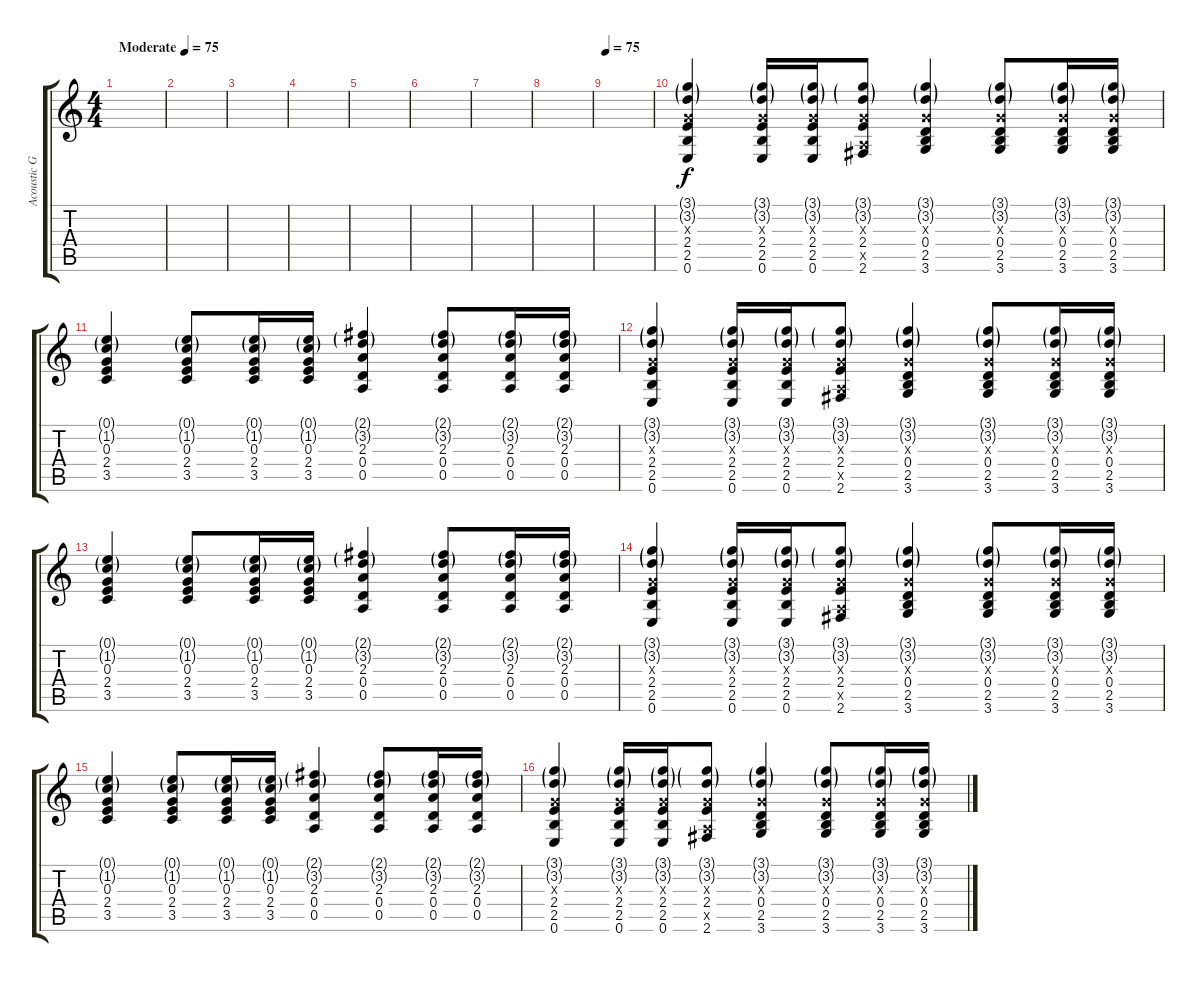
\track ("Acoustic Guitar" "Acoustic G") {instrument acousticguitarsteel}
\staff {score tabs}
\tuning (E4 B3 G3 D3 A2 E2) {hide}
\ts (4 4)
\tempo (75 "Moderate")
\tempo 70
\tempo (75 "Moderate")
\clef g2
\ks c
|
|
|
|
|
|
|
|
\tempo 75
|
(3.1{g} 3.2{g} 0.3{x} 2.4 2.5 0.6).4 (3.1{g} 3.2{g} 0.3{x} 2.4 2.5 0.6).16 (3.1{g} 3.2{g} 0.3{x} 2.4 2.5 0.6).16 (3.1{g} 3.2{g} 0.3{x} 2.4 0.5{x} 2.6).8 (3.1{g} 3.2{g} 0.3{x} 0.4 2.5 3.6).4 (3.1{g} 3.2{g} 0.3{x} 0.4 2.5 3.6).8 (3.1{g} 3.2{g} 0.3{x} 0.4 2.5 3.6).16 (3.1{g} 3.2{g} 0.3{x} 0.4 2.5 3.6).16 |
(0.1{g} 1.2{g} 0.3 2.4 3.5).4 (0.1{g} 1.2{g} 0.3 2.4 3.5).8 (0.1{g} 1.2{g} 0.3 2.4 3.5).16 (0.1{g} 1.2{g} 0.3 2.4 3.5).16 (2.1{g} 3.2{g} 2.3 0.4 0.5).4 (2.1{g} 3.2{g} 2.3 0.4 0.5).8 (2.1{g} 3.2{g} 2.3 0.4 0.5).16 (2.1{g} 3.2{g} 2.3 0.4 0.5).16 |
(3.1{g} 3.2{g} 0.3{x} 2.4 2.5 0.6).4 (3.1{g} 3.2{g} 0.3{x} 2.4 2.5 0.6).16 (3.1{g} 3.2{g} 0.3{x} 2.4 2.5 0.6).16 (3.1{g} 3.2{g} 0.3{x} 2.4 0.5{x} 2.6).8 (3.1{g} 3.2{g} 0.3{x} 0.4 2.5 3.6).4 (3.1{g} 3.2{g} 0.3{x} 0.4 2.5 3.6).8 (3.1{g} 3.2{g} 0.3{x} 0.4 2.5 3.6).16 (3.1{g} 3.2{g} 0.3{x} 0.4 2.5 3.6).16 |
(0.1{g} 1.2{g} 0.3 2.4 3.5).4 (0.1{g} 1.2{g} 0.3 2.4 3.5).8 (0.1{g} 1.2{g} 0.3 2.4 3.5).16 (0.1{g} 1.2{g} 0.3 2.4 3.5).16 (2.1{g} 3.2{g} 2.3 0.4 0.5).4 (2.1{g} 3.2{g} 2.3 0.4 0.5).8 (2.1{g} 3.2{g} 2.3 0.4 0.5).16 (2.1{g} 3.2{g} 2.3 0.4 0.5).16 |
(3.1{g} 3.2{g} 0.3{x} 2.4 2.5 0.6).4 (3.1{g} 3.2{g} 0.3{x} 2.4 2.5 0.6).16 (3.1{g} 3.2{g} 0.3{x} 2.4 2.5 0.6).16 (3.1{g} 3.2{g} 0.3{x} 2.4 0.5{x} 2.6).8 (3.1{g} 3.2{g} 0.3{x} 0.4 2.5 3.6).4 (3.1{g} 3.2{g} 0.3{x} 0.4 2.5 3.6).8 (3.1{g} 3.2{g} 0.3{x} 0.4 2.5 3.6).16 (3.1{g} 3.2{g} 0.3{x} 0.4 2.5 3.6).16 |
(0.1{g} 1.2{g} 0.3 2.4 3.5).4 (0.1{g} 1.2{g} 0.3 2.4 3.5).8 (0.1{g} 1.2{g} 0.3 2.4 3.5).16 (0.1{g} 1.2{g} 0.3 2.4 3.5).16 (2.1{g} 3.2{g} 2.3 0.4 0.5).4 (2.1{g} 3.2{g} 2.3 0.4 0.5).8 (2.1{g} 3.2{g} 2.3 0.4 0.5).16 (2.1{g} 3.2{g} 2.3 0.4 0.5).16 |
(3.1{g} 3.2{g} 0.3{x} 2.4 2.5 0.6).4 (3.1{g} 3.2{g} 0.3{x} 2.4 2.5 0.6).16 (3.1{g} 3.2{g} 0.3{x} 2.4 2.5 0.6).16 (3.1{g} 3.2{g} 0.3{x} 2.4 0.5{x} 2.6).8 (3.1{g} 3.2{g} 0.3{x} 0.4 2.5 3.6).4 (3.1{g} 3.2{g} 0.3{x} 0.4 2.5 3.6).8 (3.1{g} 3.2{g} 0.3{x} 0.4 2.5 3.6).16 (3.1{g} 3.2{g} 0.3{x} 0.4 2.5 3.6).16
